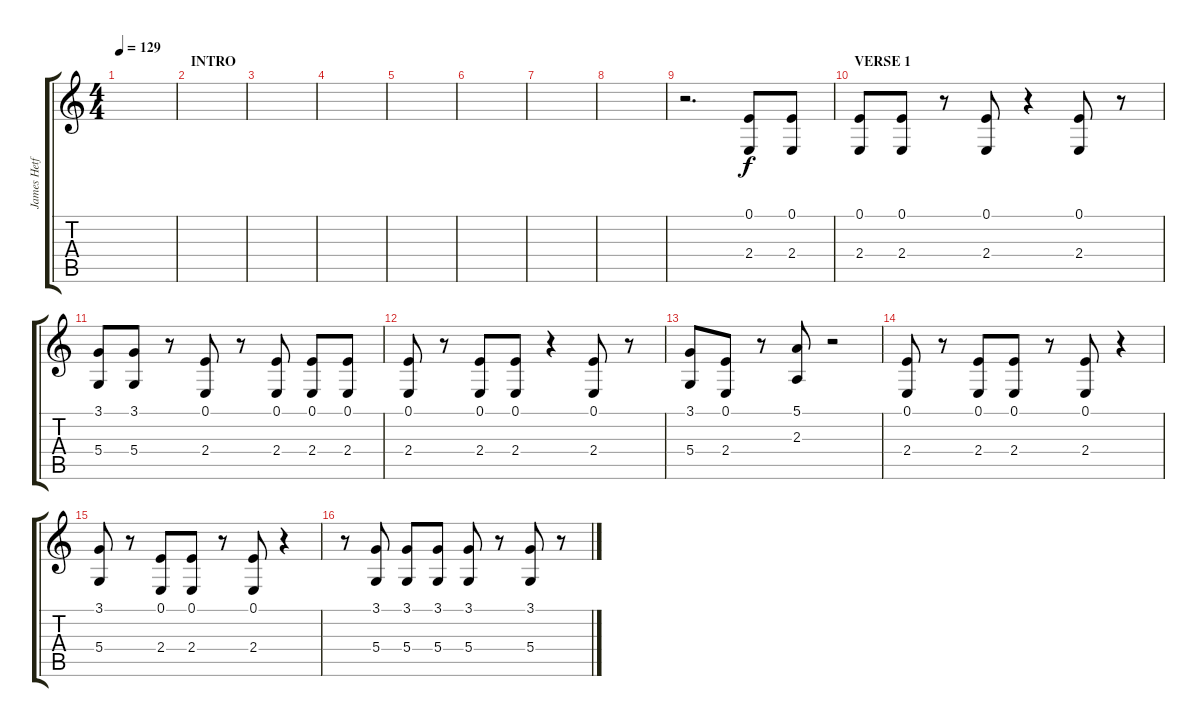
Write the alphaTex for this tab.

\track ("James Hetfield [lyrics]" "James Hetf") {instrument violin}
\staff {score tabs}
\tuning (E4 B3 G3 D3 A2 E2) {hide}
\ts (4 4)
\tempo 129
\clef g2
\ks c
|
\section ("" "INTRO")
|
|
|
|
|
|
|
r.2{d} (0.1 2.4).8{lyrics (0 "") lyrics (1 "") lyrics (2 "") lyrics (3 "") lyrics (4 "")} (0.1 2.4).8 |
\section ("" "VERSE 1")
(0.1 2.4).8 (0.1 2.4).8 r.8 (0.1 2.4).8 r.4 (0.1 2.4).8 r.8 |
(3.1 5.4).8 (3.1 5.4).8 r.8 (0.1 2.4).8 r.8 (0.1 2.4).8 (0.1 2.4).8 (0.1 2.4).8 |
(0.1 2.4).8 r.8 (0.1 2.4).8 (0.1 2.4).8 r.4 (0.1 2.4).8 r.8 |
(3.1 5.4).8 (0.1 2.4).8 r.8 (5.1 2.3).8 r.2 |
(0.1 2.4).8 r.8 (0.1 2.4).8 (0.1 2.4).8 r.8 (0.1 2.4).8 r.4 |
(3.1 5.4).8 r.8 (0.1 2.4).8 (0.1 2.4).8 r.8 (0.1 2.4).8 r.4 |
r.8 (3.1 5.4).8 (3.1 5.4).8 (3.1 5.4).8 (3.1 5.4).8 r.8 (3.1 5.4).8 r.8
